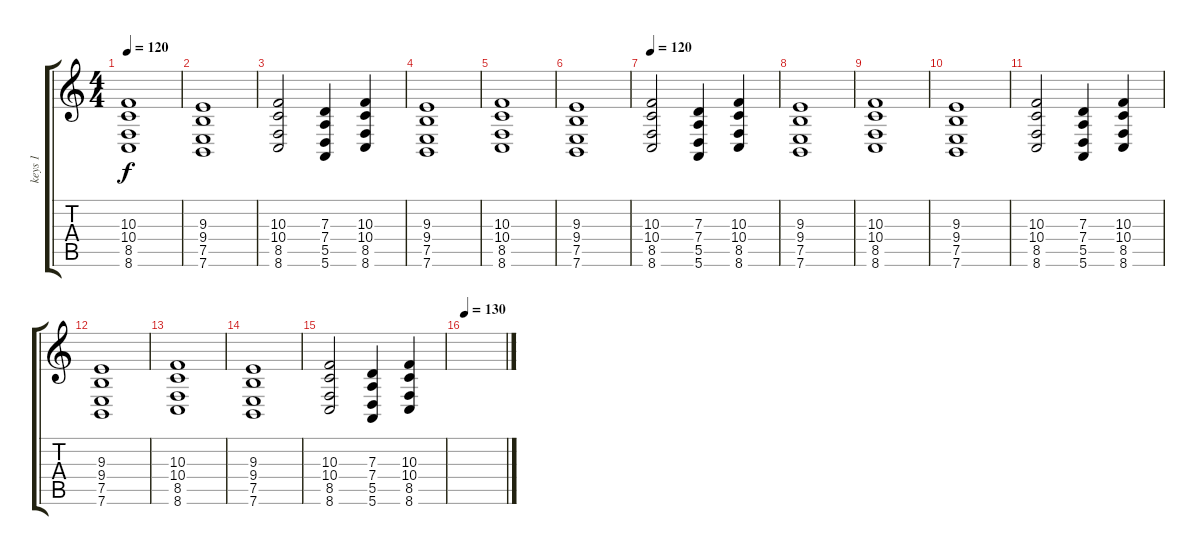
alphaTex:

\track ("keys 1" "keys 1") {instrument stringensemble1}
\staff {score tabs}
\tuning (E4 B3 G3 D3 A2 E2) {hide}
\ts (4 4)
\tempo 120
\clef g2
\ks c
(10.3 10.4 8.5 8.6).1{dy f} |
(9.3 9.4 7.5 7.6).1 |
(10.3 10.4 8.5 8.6).2 (7.3 7.4 5.5 5.6).4 (10.3 10.4 8.5 8.6).4 |
(9.3 9.4 7.5 7.6).1 |
(10.3 10.4 8.5 8.6).1 |
(9.3 9.4 7.5 7.6).1 |
\tempo 120
(10.3 10.4 8.5 8.6).2 (7.3 7.4 5.5 5.6).4 (10.3 10.4 8.5 8.6).4 |
(9.3 9.4 7.5 7.6).1 |
(10.3 10.4 8.5 8.6).1 |
(9.3 9.4 7.5 7.6).1 |
(10.3 10.4 8.5 8.6).2 (7.3 7.4 5.5 5.6).4 (10.3 10.4 8.5 8.6).4 |
(9.3 9.4 7.5 7.6).1 |
(10.3 10.4 8.5 8.6).1 |
(9.3 9.4 7.5 7.6).1 |
(10.3 10.4 8.5 8.6).2 (7.3 7.4 5.5 5.6).4 (10.3 10.4 8.5 8.6).4 |
\tempo 130
